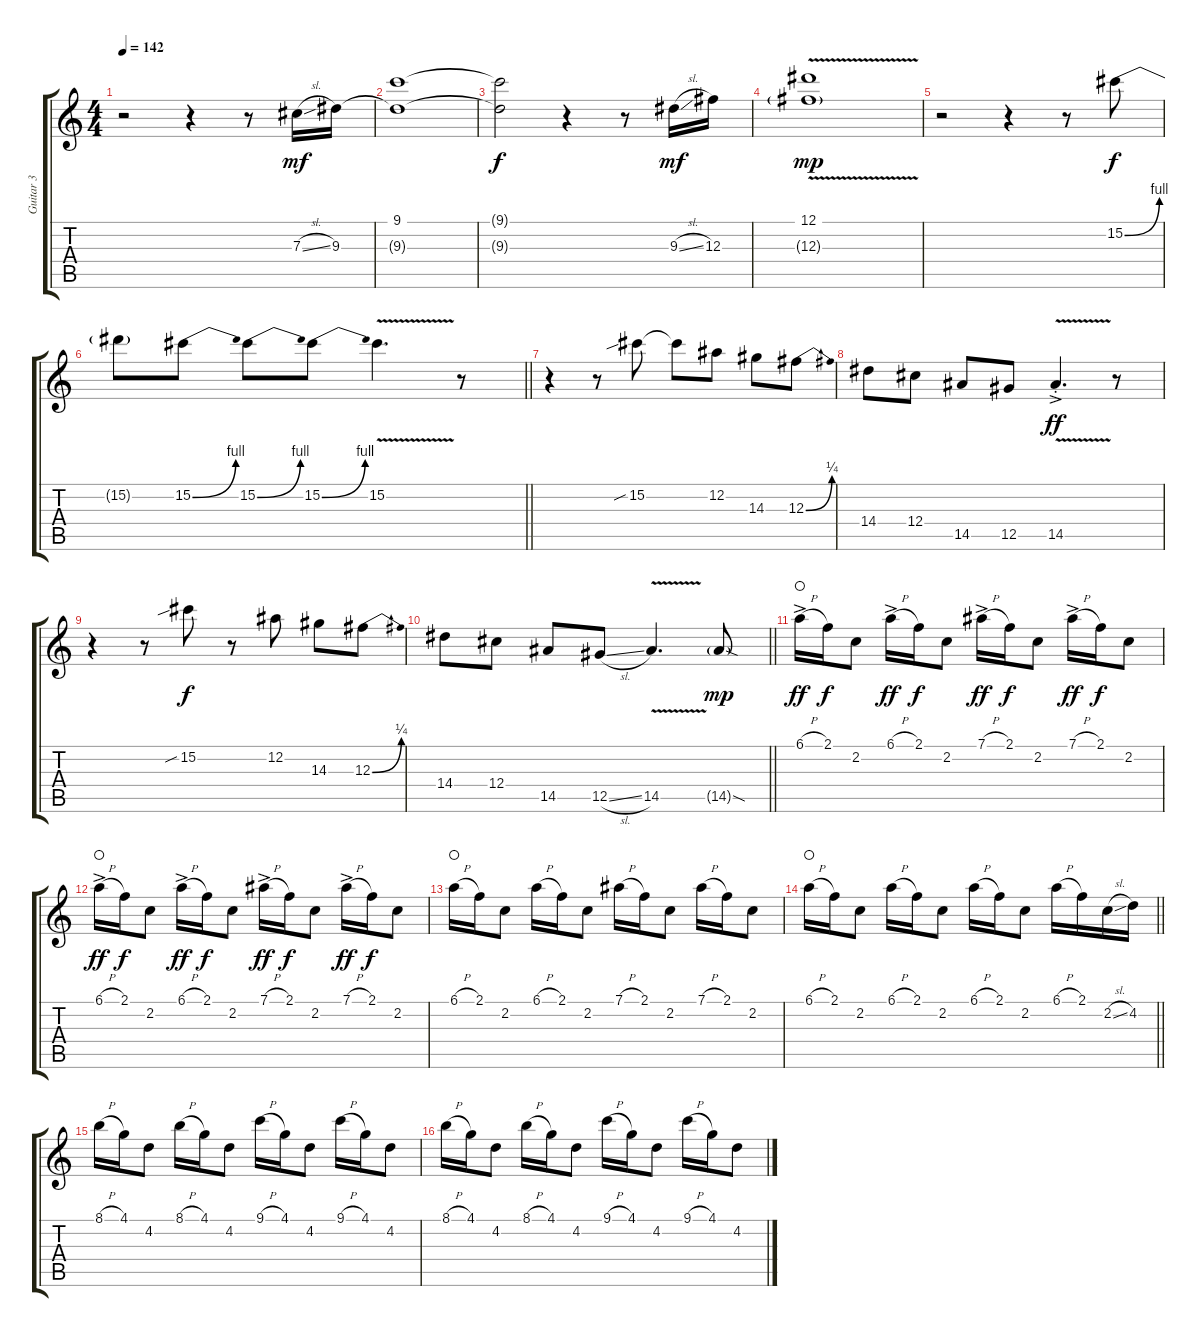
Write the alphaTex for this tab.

\track ("Guitar 3" "Guitar 3") {instrument overdrivenguitar}
\staff {score tabs}
\tuning (Eb4 Bb3 Gb3 Db3 Ab2 Eb2) {hide}
\ts (4 4)
\tempo 142
\clef g2
\ks c
r.2{dy p} r.4 r.8 7.3{sl}.16{dy mf} 9.3.16 |
(9.1 9.3{t}).1 |
(9.1{t} 9.3{t}).2{dy f} r.4 r.8 9.3{sl}.16{dy mf} 12.3.16 |
(12.1{v} 12.3{g}).1{dy mp} |
r.2 r.4 r.8 15.2{be (bend 0 0 60 4)}.8{dy f} |
\barLineRight lightlight
15.2{t}.8 15.2{be (bend 0 0 60 4)}.8 15.2{be (bend 0 0 60 4)}.8 15.2{be (bend 0 0 60 4)}.8 15.2{v}.4{d} r.8 |
r.4 r.8 15.2{sib}.8 15.2{t}.8 12.2.8 14.3.8 12.3{be (bend 0 0 60 1)}.8 |
14.4.8 12.4.8 14.5.8 12.5.8 14.5{v ac st}.4{d dy ff} r.8 |
r.4 r.8 15.2{sib}.8{dy f} r.8 12.2.8 14.3.8 12.3{be (bend 0 0 60 1)}.8 |
\barLineRight lightlight
14.4.8 12.4.8 14.5.8 12.5{sl}.8 14.5{v}.4{d} 14.5{sod g}.8{dy mp} |
6.1{h ac}.16{dy ff waho} 2.1.16{dy f} 2.2.8 6.1{h ac}.16{dy ff} 2.1.16{dy f} 2.2.8 7.1{h ac}.16{dy ff} 2.1.16{dy f} 2.2.8 7.1{h ac}.16{dy ff} 2.1.16{dy f} 2.2.8 |
6.1{h ac}.16{dy ff waho} 2.1.16{dy f} 2.2.8 6.1{h ac}.16{dy ff} 2.1.16{dy f} 2.2.8 7.1{h ac}.16{dy ff} 2.1.16{dy f} 2.2.8 7.1{h ac}.16{dy ff} 2.1.16{dy f} 2.2.8 |
6.1{h}.16{waho} 2.1.16 2.2.8 6.1{h}.16 2.1.16 2.2.8 7.1{h}.16 2.1.16 2.2.8 7.1{h}.16 2.1.16 2.2.8 |
\barLineRight lightlight
6.1{h}.16{waho} 2.1.16 2.2.8 6.1{h}.16 2.1.16 2.2.8 6.1{h}.16 2.1.16 2.2.8 6.1{h}.16 2.1.16 2.2{sl}.16 4.2.16 |
8.1{h}.16 4.1.16 4.2.8 8.1{h}.16 4.1.16 4.2.8 9.1{h}.16 4.1.16 4.2.8 9.1{h}.16 4.1.16 4.2.8 |
8.1{h}.16 4.1.16 4.2.8 8.1{h}.16 4.1.16 4.2.8 9.1{h}.16 4.1.16 4.2.8 9.1{h}.16 4.1.16 4.2.8
